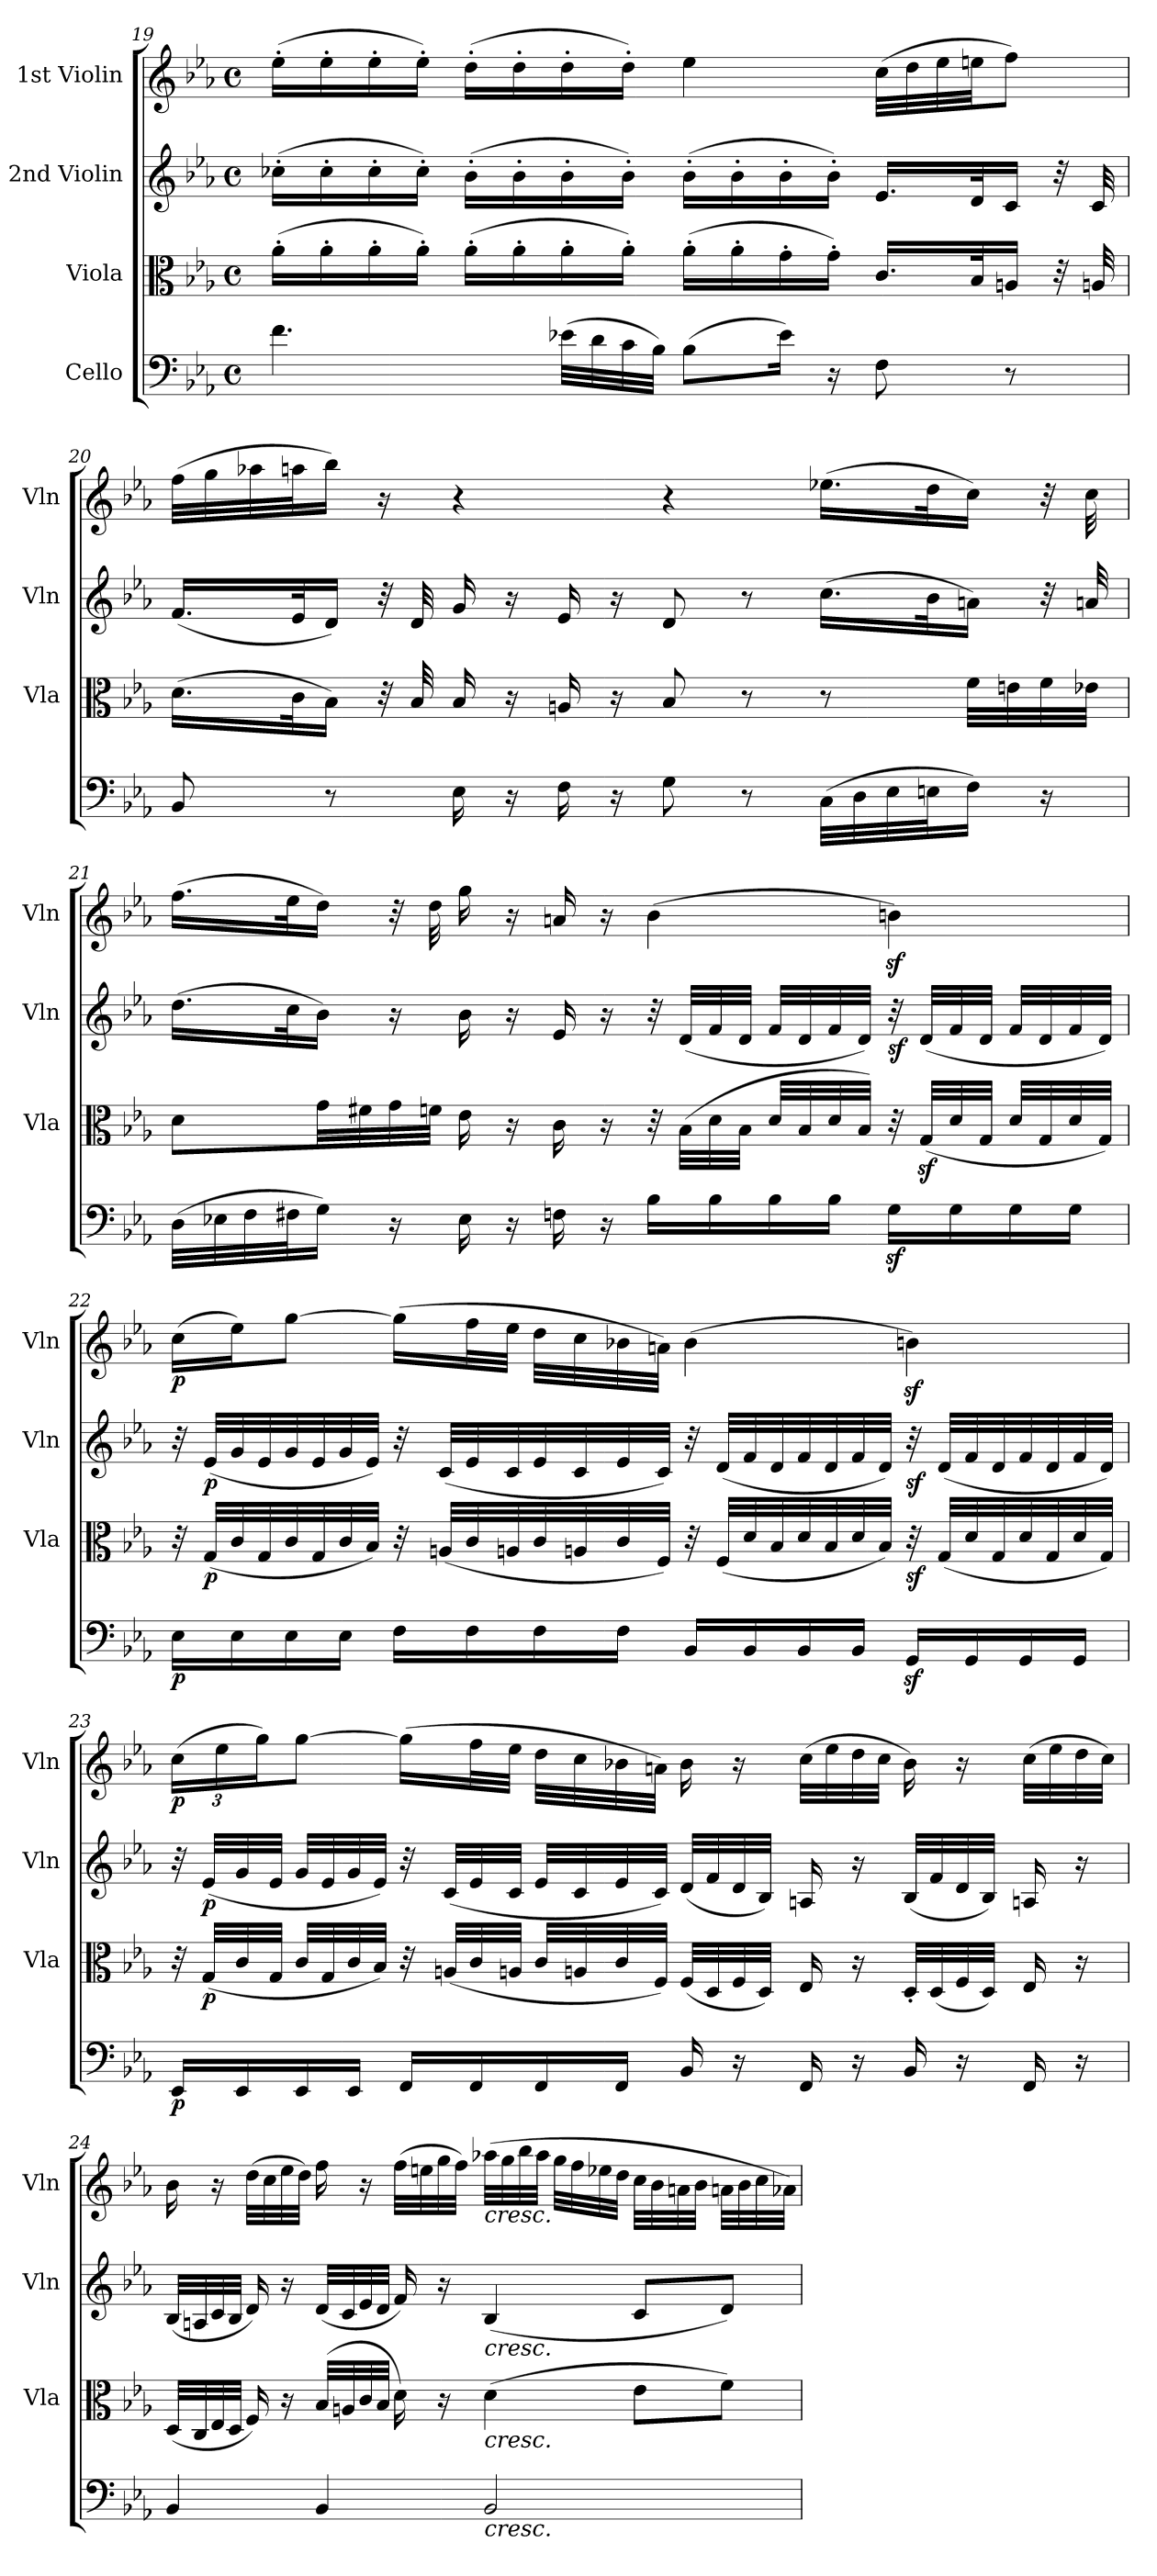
**kern	**dynam	**kern	**dynam	**kern	**dynam	**kern	**dynam
*part4	*part4	*part3	*part3	*part2	*part2	*part1	*part1
*staff4	*staff4	*staff3	*staff3	*staff2	*staff2	*staff1	*staff1
*I"Cello	*	*I"Viola	*	*I"2nd Violin	*	*I"1st Violin	*
*	*	*I'Vla	*	*I'Vln	*	*I'Vln	*
*clefF4	*	*clefC3	*	*clefG2	*	*clefG2	*
*k[b-e-a-]	*	*k[b-e-a-]	*	*k[b-e-a-]	*	*k[b-e-a-]	*
*E-:	*	*E-:	*	*E-:	*	*E-:	*
*M4/4	*	*M4/4	*	*M4/4	*	*M4/4	*
*met(c)	*	*met(c)	*	*met(c)	*	*met(c)	*
=19	=19	=19	=19	=19	=19	=19	=19
4.f\	.	(16a-'>\LL	.	(16cc-X'>\LL	.	(16ee-'>\LL	.
.	.	16a-'>\	.	16cc-'>\	.	16ee-'>\	.
.	.	16a-'>\	.	16cc-'>\	.	16ee-'>\	.
.	.	16a-'>\JJ)	.	16cc-'>\JJ)	.	16ee-'>\JJ)	.
.	.	(16a-'>\LL	.	(16b-'>\LL	.	(16dd'>\LL	.
.	.	16a-'>\	.	16b-'>\	.	16dd'>\	.
(32e-X\LLL	.	16a-'>\	.	16b-'>\	.	16dd'>\	.
32d\	.	.	.	.	.	.	.
32c\	.	16a-'>\JJ)	.	16b-'>\JJ)	.	16dd'>\JJ)	.
32B-\JJJ)	.	.	.	.	.	.	.
(8B-\L	.	(16a-'>\LL	.	(16b-'>\LL	.	4ee-\	.
.	.	16a-'>\	.	16b-'>\	.	.	.
16e-\Jk)	.	16g'>\	.	16b-'>\	.	.	.
16r	.	16g'>\JJ)	.	16b-'>\JJ)	.	.	.
8F\	.	16.c/LL	.	16.e-/LL	.	(32cc\LLL	.
.	.	.	.	.	.	32dd\	.
.	.	.	.	.	.	32ee-\	.
.	.	32B-/k	.	32d/k	.	32een\JJ	.
8r	.	16An/JJ	.	16c/JJ	.	8ff\J)	.
.	.	32r	.	32r	.	.	.
.	.	32An/	.	32c/	.	.	.
=20	=20	=20	=20	=20	=20	=20	=20
8BB-/	.	(16.d\LL	.	(16.f/LL	.	(32ff\LLL	.
.	.	.	.	.	.	32gg\	.
.	.	.	.	.	.	32aa-X\	.
.	.	32c\k	.	32e-/k	.	32aan\J	.
8r	.	16B-\JJ)	.	16d/JJ)	.	16bb-\JJ)	.
.	.	32r	.	32r	.	16r	.
.	.	32B-/	.	32d/	.	.	.
16E-\	.	16B-/	.	16g/	.	4r	.
16r	.	16r	.	16r	.	.	.
16F\	.	16An/	.	16e-/	.	.	.
16r	.	16r	.	16r	.	.	.
8G\	.	8B-/	.	8d/	.	4r	.
8r	.	8r	.	8r	.	.	.
(32C\LLL	.	8r	.	(16.cc\LL	.	(16.ee-X\LL	.
32D\	.	.	.	.	.	.	.
32E-\	.	.	.	.	.	.	.
32En\J	.	.	.	32b-\k	.	32dd\k	.
16F\JJ)	.	32f\LLL	.	16an\JJ)	.	16cc\JJ)	.
.	.	32en\	.	.	.	.	.
16r	.	32f\	.	32r	.	32r	.
.	.	32e-X\JJJ	.	32an/	.	32cc\	.
=21	=21	=21	=21	=21	=21	=21	=21
(32D\LLL	.	8d\L	.	(16.dd\LL	.	(16.ff\LL	.
32E-X\	.	.	.	.	.	.	.
32F\	.	.	.	.	.	.	.
32F#X\J	.	.	.	32cc\k	.	32ee-\k	.
16G\JJ)	.	32g\LL	.	16b-\JJ)	.	16dd\JJ)	.
.	.	32f#X\	.	.	.	.	.
16r	.	32g\	.	16r	.	32r	.
.	.	32fn\JJJ	.	.	.	32dd\	.
16E-\	.	16e-\	.	16b-\	.	16gg\	.
16r	.	16r	.	16r	.	16r	.
16Fn\	.	16c\	.	16e-/	.	16an/	.
16r	.	16r	.	16r	.	16r	.
16B-\LL	.	32r	.	32r	.	(4b-\	.
.	.	(32B-\LLL	.	(32d/LLL	.	.	.
16B-\	.	32d\	.	32f/	.	.	.
.	.	32B-\JJJ	.	32d/JJJ	.	.	.
16B-\	.	32d/LLL	.	32f/LLL	.	.	.
.	.	32B-/	.	32d/	.	.	.
16B-\JJ	.	32d/	.	32f/	.	.	.
.	.	32B-/JJJ)	.	32d/JJJ)	.	.	.
!	!	!	!	!	!LO:DY:b	!	!
16Gz<\LL	.	32r	.	32r	sf	4bnz<\)	.
.	.	(32Gz</LLL	.	(32d/LLL	.	.	.
16G\	.	32d/	.	32f/	.	.	.
.	.	32G/JJJ	.	32d/JJJ	.	.	.
16G\	.	32d/LLL	.	32f/LLL	.	.	.
.	.	32G/	.	32d/	.	.	.
16G\JJ	.	32d/	.	32f/	.	.	.
.	.	32G/JJJ)	.	32d/JJJ)	.	.	.
=22	=22	=22	=22	=22	=22	=22	=22
!	!LO:DY:b	!	!	!	!	!	!LO:DY:b
16E-\LL	p	32r	.	32r	.	(16cc\LL	p
!	!	!	!LO:DY:b	!	!LO:DY:b	!	!
.	.	(32G/LLL	p	(32e-/LLL	p	.	.
16E-\	.	32c/	.	32g/	.	16ee-\J)	.
.	.	32G/	.	32e-/	.	.	.
16E-\	.	32c/	.	32g/	.	[8gg\J	.
.	.	32G/	.	32e-/	.	.	.
16E-\JJ	.	32c/	.	32g/	.	.	.
.	.	32B-/JJJ)	.	32e-/JJJ)	.	.	.
16F\LL	.	32r	.	32r	.	(16gg\LL]	.
.	.	(32An/LLL	.	(32c/LLL	.	.	.
16F\	.	32c/	.	32e-/	.	32ff\L	.
.	.	32An/	.	32c/	.	32ee-\JJJ	.
16F\	.	32c/	.	32e-/	.	32dd\LLL	.
.	.	32An/	.	32c/	.	32cc\	.
16F\JJ	.	32c/	.	32e-/	.	32b-X\	.
.	.	32F/JJJ)	.	32c/JJJ)	.	32an\JJJ)	.
16BB-/LL	.	32r	.	32r	.	(4b-\	.
.	.	(32F/LLL	.	(32d/LLL	.	.	.
16BB-/	.	32d/	.	32f/	.	.	.
.	.	32B-/	.	32d/	.	.	.
16BB-/	.	32d/	.	32f/	.	.	.
.	.	32B-/	.	32d/	.	.	.
16BB-/JJ	.	32d/	.	32f/	.	.	.
.	.	32B-/JJJ)	.	32d/JJJ)	.	.	.
!	!	!	!LO:DY:b	!	!LO:DY:b	!	!
16GGz</LL	.	32r	sf	32r	sf	4bnz<\)	.
.	.	(32G/LLL	.	(32d/LLL	.	.	.
16GG/	.	32d/	.	32f/	.	.	.
.	.	32G/	.	32d/	.	.	.
16GG/	.	32d/	.	32f/	.	.	.
.	.	32G/	.	32d/	.	.	.
16GG/JJ	.	32d/	.	32f/	.	.	.
.	.	32G/JJJ)	.	32d/JJJ)	.	.	.
=23	=23	=23	=23	=23	=23	=23	=23
!	!LO:DY:b	!	!	!	!	!	!LO:DY:b
16EE-/LL	p	32r	.	32r	.	(24cc\LL	p
!	!	!	!LO:DY:b	!	!LO:DY:b	!	!
.	.	(32G/LLL	p	(32e-/LLL	p	.	.
.	.	.	.	.	.	24ee-\	.
16EE-/	.	32c/	.	32g/	.	.	.
.	.	.	.	.	.	24gg\J)	.
.	.	32G/JJJ	.	32e-/JJJ	.	.	.
16EE-/	.	32c/LLL	.	32g/LLL	.	[8gg\J	.
.	.	32G/	.	32e-/	.	.	.
16EE-/JJ	.	32c/	.	32g/	.	.	.
.	.	32B-/JJJ)	.	32e-/JJJ)	.	.	.
16FF/LL	.	32r	.	32r	.	(16gg\LL]	.
.	.	(32An/LLL	.	(32c/LLL	.	.	.
16FF/	.	32c/	.	32e-/	.	32ff\L	.
.	.	32An/JJJ	.	32c/JJJ	.	32ee-\JJJ	.
16FF/	.	32c/LLL	.	32e-/LLL	.	32dd\LLL	.
.	.	32An/	.	32c/	.	32cc\	.
16FF/JJ	.	32c/	.	32e-/	.	32b-X\	.
.	.	32F/JJJ)	.	32c/JJJ)	.	32an\JJJ)	.
16BB-/	.	(32F/LLL	.	(32d/LLL	.	16b-\	.
.	.	32D/	.	32f/	.	.	.
16r	.	32F/	.	32d/	.	16r	.
.	.	32D/JJJ)	.	32B-/JJJ)	.	.	.
16FF/	.	16E-/	.	16An/	.	(32cc\LLL	.
.	.	.	.	.	.	32ee-\	.
16r	.	16r	.	16r	.	32dd\	.
.	.	.	.	.	.	32cc\JJJ	.
16BB-/	.	32D'</LLL	.	(32B-/LLL	.	16b-\)	.
.	.	(32D/	.	32f/	.	.	.
16r	.	32F/	.	32d/	.	16r	.
.	.	32D/JJJ)	.	32B-/JJJ)	.	.	.
16FF/	.	16E-/	.	16An/	.	(32cc\LLL	.
.	.	.	.	.	.	32ee-\	.
16r	.	16r	.	16r	.	32dd\	.
.	.	.	.	.	.	32cc\JJJ)	.
=24	=24	=24	=24	=24	=24	=24	=24
4BB-/	.	(32D/LLL	.	(32B-/LLL	.	16b-\	.
.	.	32C/	.	32An/	.	.	.
.	.	32E-/	.	32c/	.	16r	.
.	.	32D/JJJ	.	32B-/JJJ	.	.	.
.	.	16F/)	.	16d/)	.	(32dd\LLL	.
.	.	.	.	.	.	32cc\	.
.	.	16r	.	16r	.	32ee-\	.
.	.	.	.	.	.	32dd\JJJ)	.
4BB-/	.	(32B-/LLL	.	(32d/LLL	.	16ff\	.
.	.	32An/	.	32c/	.	.	.
.	.	32c/	.	32e-/	.	16r	.
.	.	32B-/JJJ	.	32d/JJJ	.	.	.
.	.	16d\)	.	16f/)	.	(32ff\LLL	.
.	.	.	.	.	.	32een\	.
.	.	16r	.	16r	.	32gg\	.
.	.	.	.	.	.	32ff\JJJ)	.
!	!	!	!	!	!	!LO:TX:b:i:t=cresc.	!
!	!	!	!	!LO:TX:b:i:t=cresc.	!	!	!
!	!	!LO:TX:b:i:t=cresc.	!	!	!	!	!
!LO:TX:b:i:t=cresc.	!	!	!	!	!	!	!
2BB-/	.	(4d\	.	(4B-/	.	(32aa-X\LLL	.
.	.	.	.	.	.	32gg\	.
.	.	.	.	.	.	32bb-\	.
.	.	.	.	.	.	32aa-\JJJ	.
.	.	.	.	.	.	32gg\LLL	.
.	.	.	.	.	.	32ff\	.
.	.	.	.	.	.	32ee-X\	.
.	.	.	.	.	.	32dd\JJJ	.
.	.	8e-\L	.	8c/L	.	32cc\LLL	.
.	.	.	.	.	.	32b-\	.
.	.	.	.	.	.	32an\	.
.	.	.	.	.	.	32b-\JJJ	.
.	.	8f\J)	.	8d/J)	.	32an\LLL	.
.	.	.	.	.	.	32b-\	.
.	.	.	.	.	.	32cc\	.
.	.	.	.	.	.	32a-X\JJJ)	.
=	=	=	=	=	=	=	=
*-	*-	*-	*-	*-	*-	*-	*-
